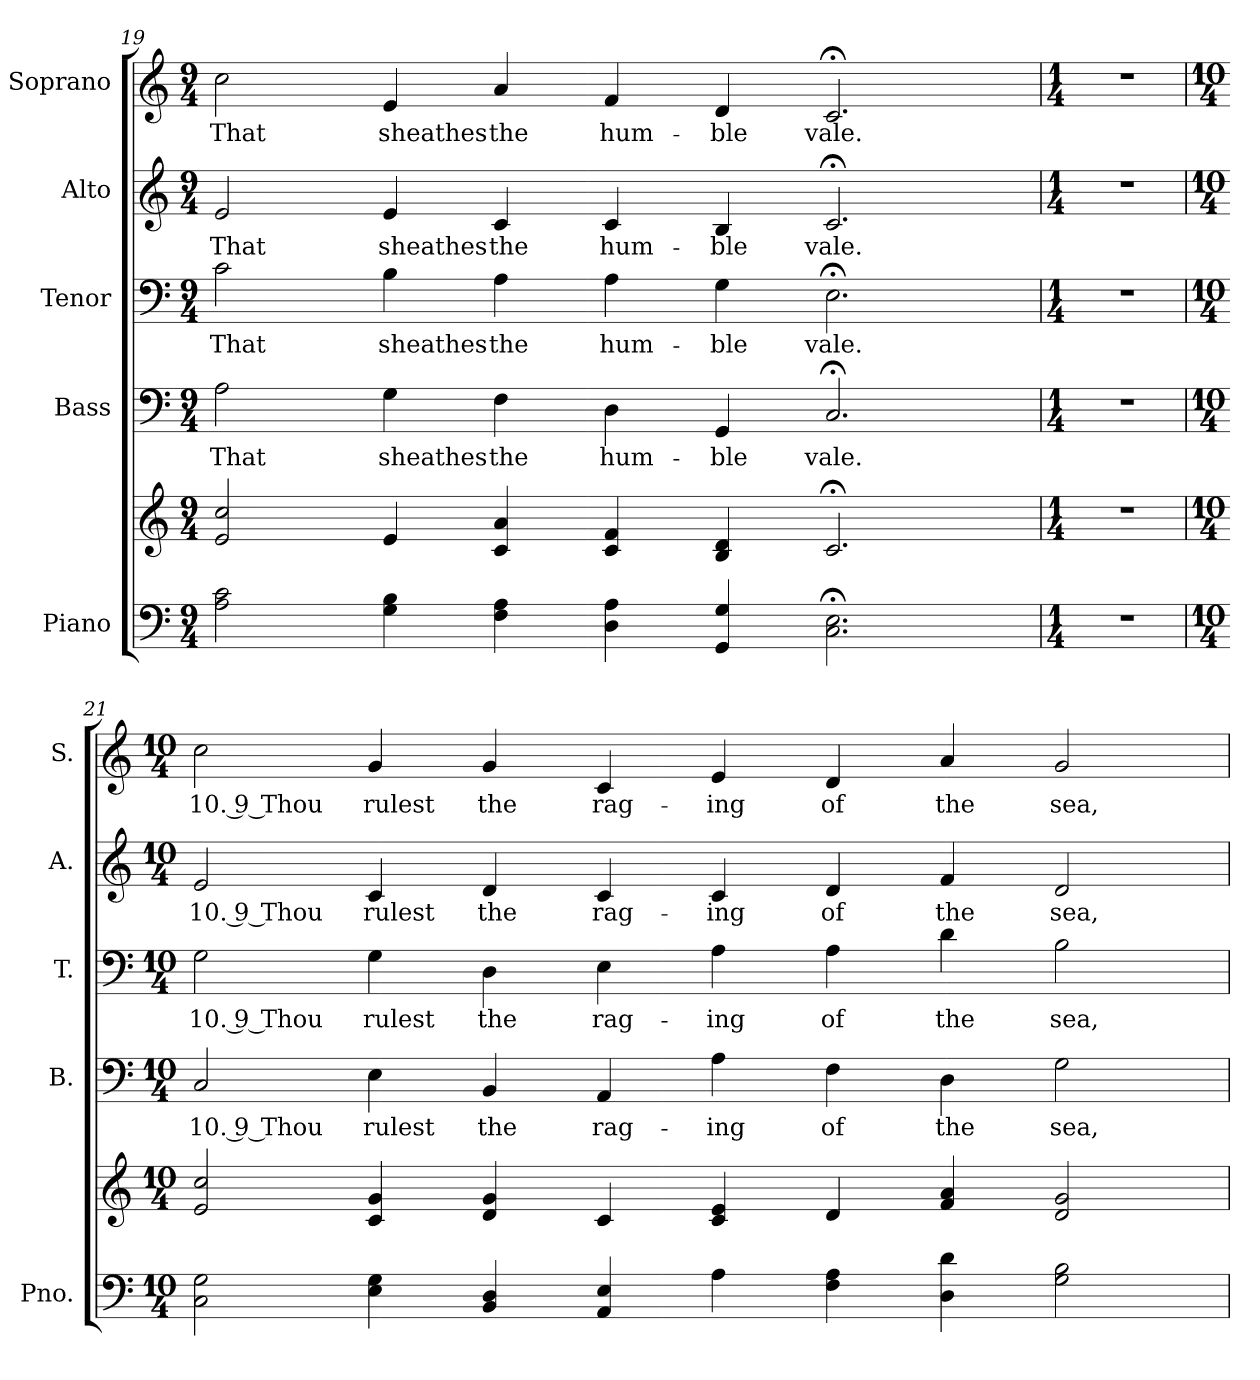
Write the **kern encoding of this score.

**kern	**kern	**kern	**text	**kern	**text	**kern	**text	**kern	**text
*part5	*part5	*part4	*part4	*part3	*part3	*part2	*part2	*part1	*part1
*staff6	*staff5	*staff4	*staff4	*staff3	*staff3	*staff2	*staff2	*staff1	*staff1
*I"Piano	*	*I"Bass	*	*I"Tenor	*	*I"Alto	*	*I"Soprano	*
*I'Pno.	*	*I'B.	*	*I'T.	*	*I'A.	*	*I'S.	*
!!LO:PB:g=z
*clefF4	*clefG2	*clefF4	*	*clefF4	*	*clefG2	*	*clefG2	*
*k[]	*k[]	*k[]	*	*k[]	*	*k[]	*	*k[]	*
*C:	*C:	*C:	*	*C:	*	*C:	*	*C:	*
*M9/4	*M9/4	*M9/4	*	*M9/4	*	*M9/4	*	*M9/4	*
=19	=19	=19	=19	=19	=19	=19	=19	=19	=19
!	!	!	!LO:LY:b:color=#000000	!	!	!	!	!	!
!	!	!	!	!	!LO:LY:b:color=#000000	!	!	!	!
!	!	!	!	!	!	!	!LO:LY:b:color=#000000	!	!
!	!	!	!	!	!	!	!	!	!LO:LY:b:color=#000000
2Ai\ 2ci	2ei/ 2cci	2Ai\	That	2ci\	That	2ei/	That	2cci\	That
!	!	!	!LO:LY:b:color=#000000	!	!	!	!	!	!
!	!	!	!	!	!LO:LY:b:color=#000000	!	!	!	!
!	!	!	!	!	!	!	!LO:LY:b:color=#000000	!	!
!	!	!	!	!	!	!	!	!	!LO:LY:b:color=#000000
4Gi\ 4Bi	4ei/	4Gi\	sheathes	4Bi\	sheathes	4ei/	sheathes	4ei/	sheathes
!	!	!	!LO:LY:b:color=#000000	!	!	!	!	!	!
!	!	!	!	!	!LO:LY:b:color=#000000	!	!	!	!
!	!	!	!	!	!	!	!LO:LY:b:color=#000000	!	!
!	!	!	!	!	!	!	!	!	!LO:LY:b:color=#000000
4Fi\ 4Ai	4ci/ 4ai	4Fi\	the	4Ai\	the	4ci/	the	4ai/	the
!	!	!	!LO:LY:b:color=#000000	!	!	!	!	!	!
!	!	!	!	!	!LO:LY:b:color=#000000	!	!	!	!
!	!	!	!	!	!	!	!LO:LY:b:color=#000000	!	!
!	!	!	!	!	!	!	!	!	!LO:LY:b:color=#000000
4Di\ 4Ai	4ci/ 4fi	4Di\	hum-	4Ai\	hum-	4ci/	hum-	4fi/	hum-
!	!	!	!LO:LY:b:color=#000000	!	!	!	!	!	!
!	!	!	!	!	!LO:LY:b:color=#000000	!	!	!	!
!	!	!	!	!	!	!	!LO:LY:b:color=#000000	!	!
!	!	!	!	!	!	!	!	!	!LO:LY:b:color=#000000
4GGi/ 4Gi	4Bi/ 4di	4GGi/	-ble	4Gi\	-ble	4Bi/	-ble	4di/	-ble
!	!	!	!LO:LY:b:color=#000000	!	!	!	!	!	!
!	!	!	!	!	!LO:LY:b:color=#000000	!	!	!	!
!	!	!	!	!	!	!	!LO:LY:b:color=#000000	!	!
!	!	!	!	!	!	!	!	!	!LO:LY:b:color=#000000
2.Ci\; 2.Ei;	2.c;i/	2.C;i/	vale.	2.E;i\	vale.	2.c;i/	vale.	2.c;i/	vale.
=20	=20	=20	=20	=20	=20	=20	=20	=20	=20
*M1/4	*M1/4	*M1/4	*	*M1/4	*	*M1/4	*	*M1/4	*
!LO:N:vis=1	!LO:N:vis=1	!LO:N:vis=1	!	!LO:N:vis=1	!	!LO:N:vis=1	!	!LO:N:vis=1	!
4r	4r	4r	.	4r	.	4r	.	4r	.
!!LO:PB:g=z
=21	=21	=21	=21	=21	=21	=21	=21	=21	=21
*M10/4	*M10/4	*M10/4	*	*M10/4	*	*M10/4	*	*M10/4	*
!	!	!	!LO:LY:b:color=#000000	!	!	!	!	!	!
!	!	!	!	!	!LO:LY:b:color=#000000	!	!	!	!
!	!	!	!	!	!	!	!LO:LY:b:color=#000000	!	!
!	!	!	!	!	!	!	!	!	!LO:LY:b:color=#000000
2Ci\ 2Gi	2ei/ 2cci	2Ci/	10. 9 Thou	2Gi\	10. 9 Thou	2ei/	10. 9 Thou	2cci\	10. 9 Thou
!	!	!	!LO:LY:b:color=#000000	!	!	!	!	!	!
!	!	!	!	!	!LO:LY:b:color=#000000	!	!	!	!
!	!	!	!	!	!	!	!LO:LY:b:color=#000000	!	!
!	!	!	!	!	!	!	!	!	!LO:LY:b:color=#000000
4Ei\ 4Gi	4ci/ 4gi	4Ei\	rulest	4Gi\	rulest	4ci/	rulest	4gi/	rulest
!	!	!	!LO:LY:b:color=#000000	!	!	!	!	!	!
!	!	!	!	!	!LO:LY:b:color=#000000	!	!	!	!
!	!	!	!	!	!	!	!LO:LY:b:color=#000000	!	!
!	!	!	!	!	!	!	!	!	!LO:LY:b:color=#000000
4BBi/ 4Di	4di/ 4gi	4BBi/	the	4Di\	the	4di/	the	4gi/	the
!	!	!	!LO:LY:b:color=#000000	!	!	!	!	!	!
!	!	!	!	!	!LO:LY:b:color=#000000	!	!	!	!
!	!	!	!	!	!	!	!LO:LY:b:color=#000000	!	!
!	!	!	!	!	!	!	!	!	!LO:LY:b:color=#000000
4AAi/ 4Ei	4ci/	4AAi/	rag-	4Ei\	rag-	4ci/	rag-	4ci/	rag-
!	!	!	!LO:LY:b:color=#000000	!	!	!	!	!	!
!	!	!	!	!	!LO:LY:b:color=#000000	!	!	!	!
!	!	!	!	!	!	!	!LO:LY:b:color=#000000	!	!
!	!	!	!	!	!	!	!	!	!LO:LY:b:color=#000000
4Ai\	4ci/ 4ei	4Ai\	-ing	4Ai\	-ing	4ci/	-ing	4ei/	-ing
!	!	!	!LO:LY:b:color=#000000	!	!	!	!	!	!
!	!	!	!	!	!LO:LY:b:color=#000000	!	!	!	!
!	!	!	!	!	!	!	!LO:LY:b:color=#000000	!	!
!	!	!	!	!	!	!	!	!	!LO:LY:b:color=#000000
4Fi\ 4Ai	4di/	4Fi\	of	4Ai\	of	4di/	of	4di/	of
!	!	!	!LO:LY:b:color=#000000	!	!	!	!	!	!
!	!	!	!	!	!LO:LY:b:color=#000000	!	!	!	!
!	!	!	!	!	!	!	!LO:LY:b:color=#000000	!	!
!	!	!	!	!	!	!	!	!	!LO:LY:b:color=#000000
4Di\ 4di	4fi/ 4ai	4Di\	the	4di\	the	4fi/	the	4ai/	the
!	!	!	!LO:LY:b:color=#000000	!	!	!	!	!	!
!	!	!	!	!	!LO:LY:b:color=#000000	!	!	!	!
!	!	!	!	!	!	!	!LO:LY:b:color=#000000	!	!
!	!	!	!	!	!	!	!	!	!LO:LY:b:color=#000000
2Gi\ 2Bi	2di/ 2gi	2Gi\	sea,	2Bi\	sea,	2di/	sea,	2gi/	sea,
=	=	=	=	=	=	=	=	=	=
*-	*-	*-	*-	*-	*-	*-	*-	*-	*-
